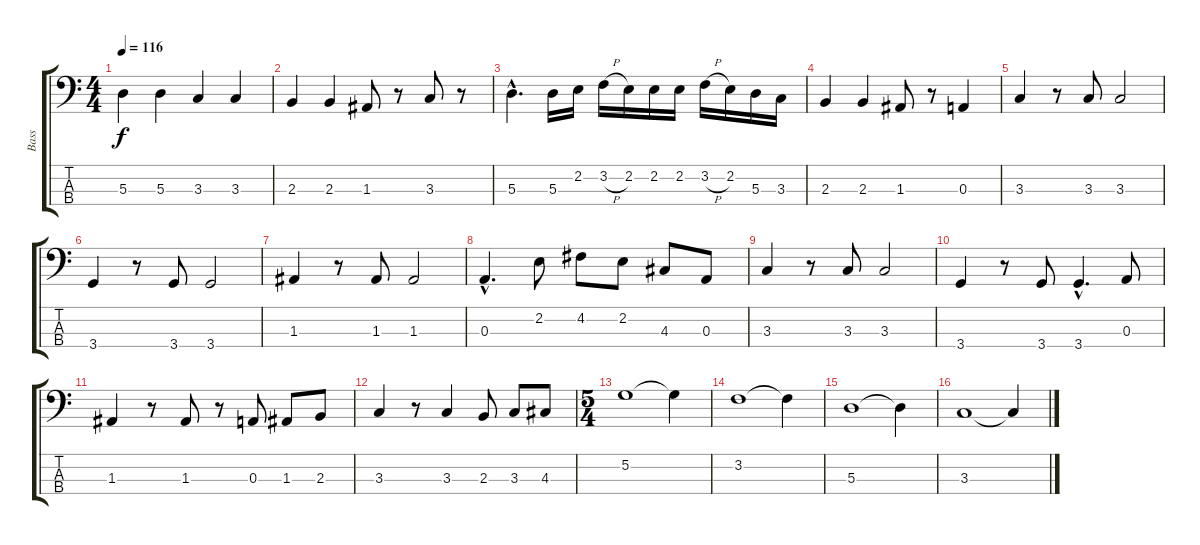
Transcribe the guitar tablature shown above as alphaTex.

\track ("Bass" "Bass") {instrument electricbasspick}
\staff {score tabs}
\tuning (G2 D2 A1 E1) {hide}
\ts (4 4)
\tempo 116
\clef f4
\ks c
5.3.4{dy f} 5.3.4 3.3.4 3.3.4 |
2.3.4 2.3.4 1.3.8 r.8 3.3.8 r.8 |
5.3{hac}.4{d} 5.3.16 2.2.16 3.2{h}.16 2.2.16 2.2.16 2.2.16 3.2{h}.16 2.2.16 5.3.16 3.3.16 |
2.3.4 2.3.4 1.3.8 r.8 0.3.4 |
3.3.4 r.8 3.3.8 3.3.2 |
3.4.4 r.8 3.4.8 3.4.2 |
1.3.4 r.8 1.3.8 1.3.2 |
0.3{hac}.4{d} 2.2.8 4.2.8 2.2.8 4.3.8 0.3.8 |
3.3.4 r.8 3.3.8 3.3.2 |
3.4.4 r.8 3.4.8 3.4{hac}.4{d} 0.3.8 |
1.3.4 r.8 1.3.8 r.8 0.3.8 1.3.8 2.3.8 |
3.3.4 r.8 3.3.4 2.3.8 3.3.8 4.3.8 |
\ts (5 4)
5.2.1 5.2{t}.4 |
3.2.1 3.2{t}.4 |
5.3.1 5.3{t}.4 |
3.3.1 3.3{t}.4
